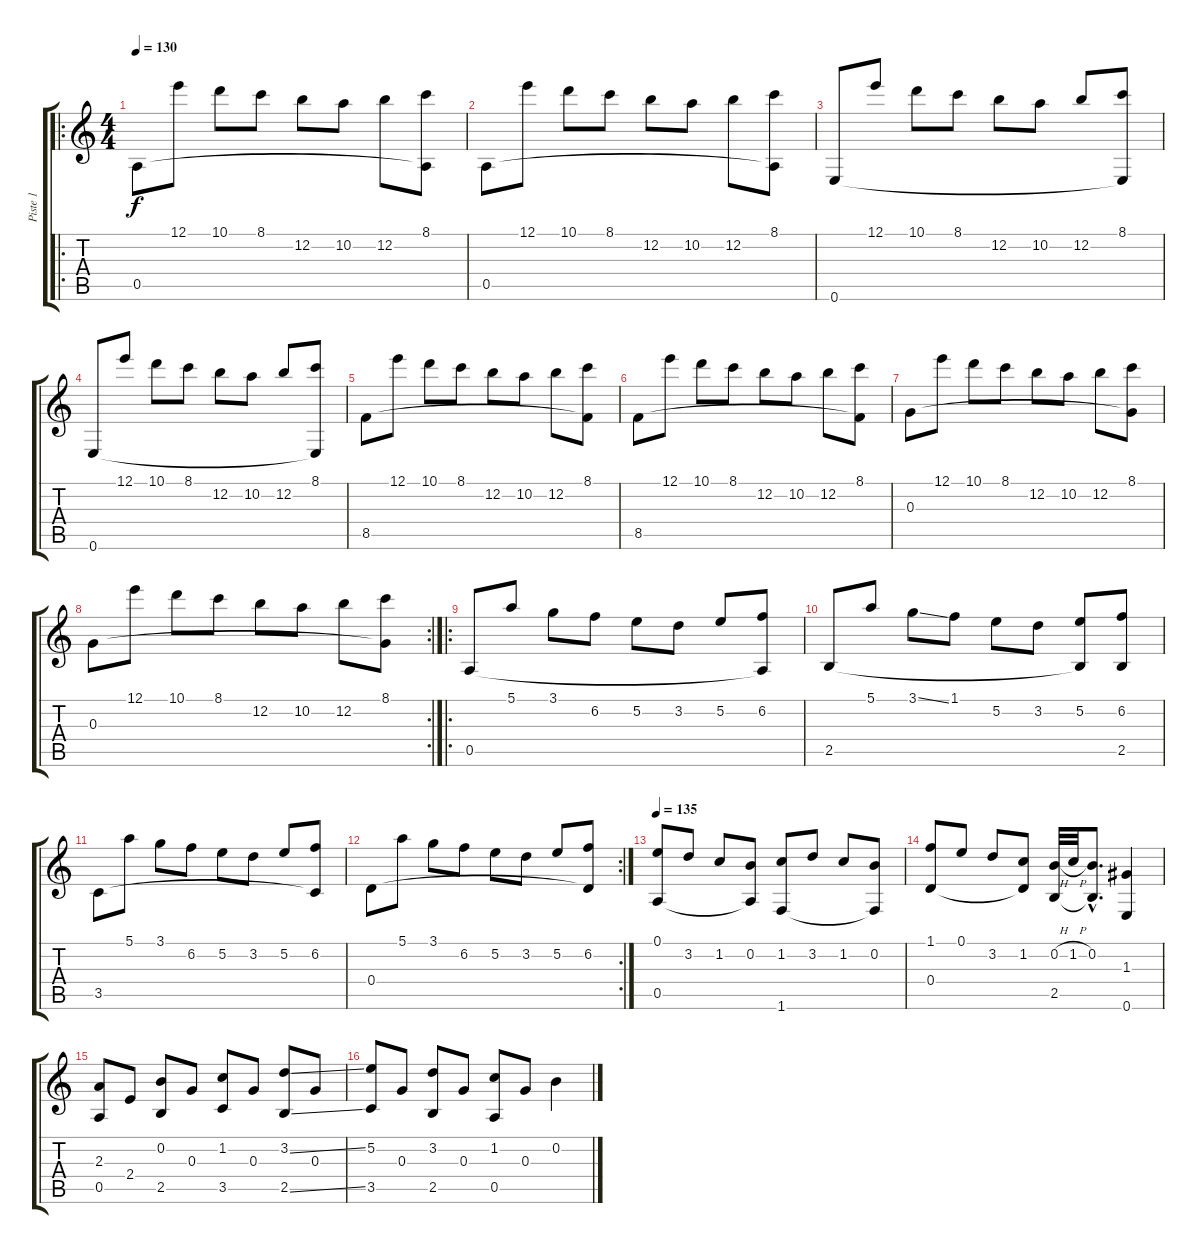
\track ("Piste 1" "Piste 1") {instrument acousticguitarsteel}
\staff {score tabs}
\tuning (E4 B3 G3 D3 A2 E2) {hide}
\ro
\ts (4 4)
\tempo 130
\clef g2
\ks c
0.5.8{dy f} 12.1.8 10.1.8 8.1.8 12.2.8 10.2.8 12.2.8 (8.1 0.5{t}).8 |
0.5.8 12.1.8 10.1.8 8.1.8 12.2.8 10.2.8 12.2.8 (8.1 0.5{t}).8 |
0.6.8 12.1.8 10.1.8 8.1.8 12.2.8 10.2.8 12.2.8 (8.1 0.6{t}).8 |
0.6.8 12.1.8 10.1.8 8.1.8 12.2.8 10.2.8 12.2.8 (8.1 0.6{t}).8 |
8.5.8 12.1.8 10.1.8 8.1.8 12.2.8 10.2.8 12.2.8 (8.1 8.5{t}).8 |
8.5.8 12.1.8 10.1.8 8.1.8 12.2.8 10.2.8 12.2.8 (8.1 8.5{t}).8 |
0.3.8 12.1.8 10.1.8 8.1.8 12.2.8 10.2.8 12.2.8 (8.1 0.3{t}).8 |
\rc 2
0.3.8 12.1.8 10.1.8 8.1.8 12.2.8 10.2.8 12.2.8 (8.1 0.3{t}).8 |
\ro
0.5.8 5.1.8 3.1.8 6.2.8 5.2.8 3.2.8 5.2.8 (6.2 0.5{t}).8 |
2.5.8 5.1.8 3.1{ss}.8 1.1.8 5.2.8 3.2.8 (5.2 2.5{t}).8 (6.2 2.5).8 |
3.5.8 5.1.8 3.1.8 6.2.8 5.2.8 3.2.8 5.2.8 (6.2 3.5{t}).8 |
\rc 2
0.4.8 5.1.8 3.1.8 6.2.8 5.2.8 3.2.8 5.2.8 (6.2 0.4{t}).8 |
\tempo 135
(0.1 0.5).8 3.2.8 1.2.8 (0.2 0.5{t}).8 (1.2 1.6).8 3.2.8 1.2.8 (0.2 1.6{t}).8 |
(1.1 0.4).8 0.1.8 3.2.8 (1.2 0.4{t}).8 (0.2{h} 2.5).32 1.2{h}.32 (0.2{hac} 2.5{hac t}).8{d} (1.3 0.6).4 |
(2.3 0.5).8 2.4.8 (0.2 2.5).8 0.3.8 (1.2 3.5).8 0.3.8 (3.2{ss} 2.5{ss}).8 0.3.8 |
(5.2 3.5).8 0.3.8 (3.2 2.5).8 0.3.8 (1.2 0.5).8 0.3.8 0.2.4
